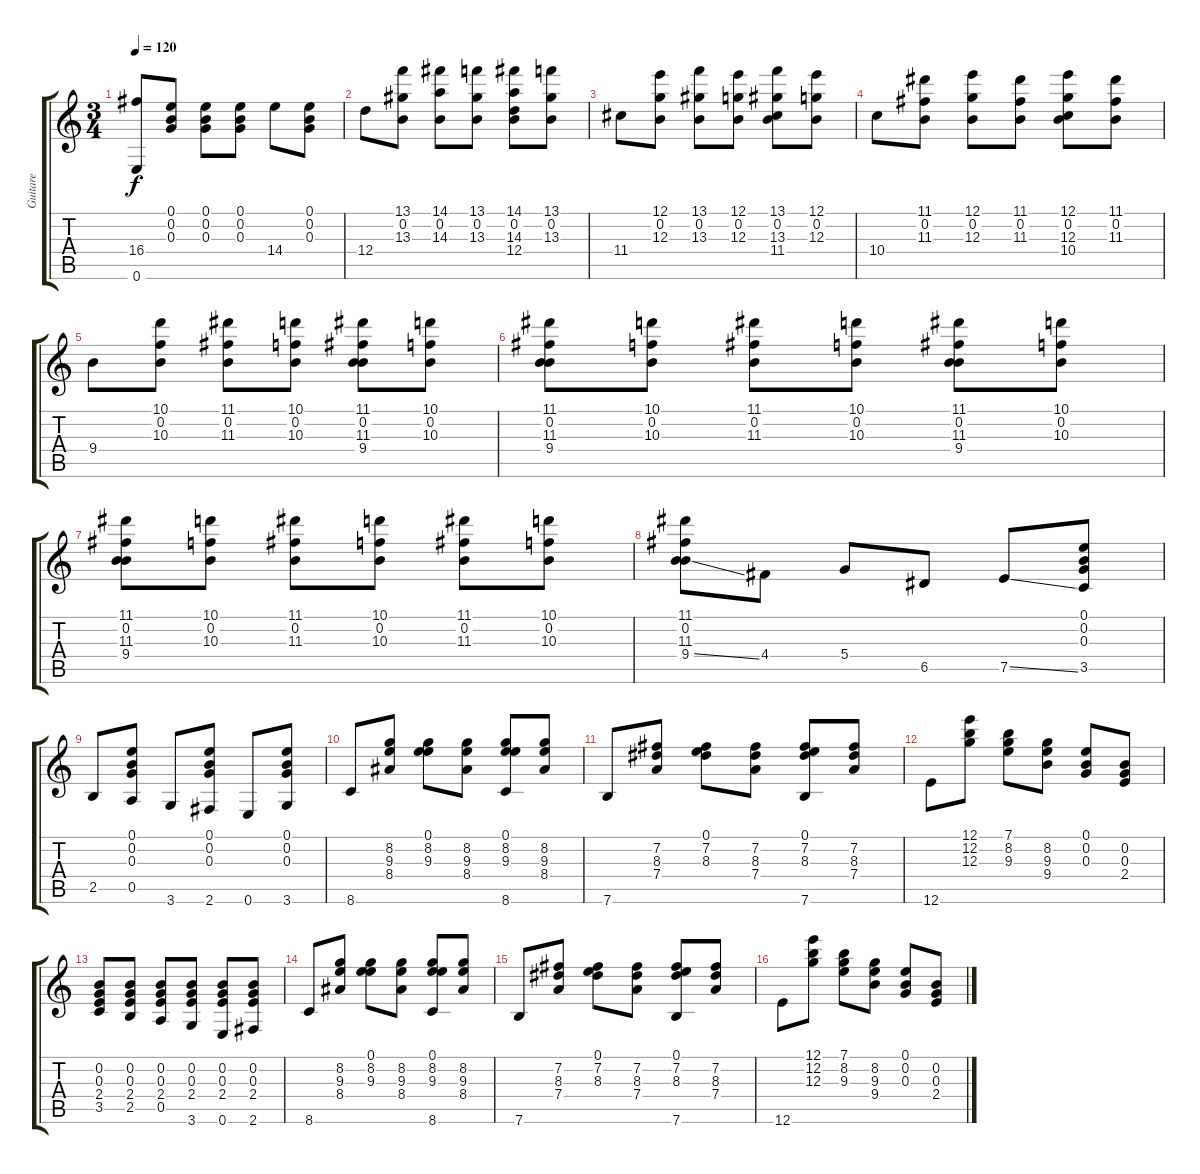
\track ("Guitare" "Guitare") {instrument acousticguitarnylon}
\staff {score tabs}
\tuning (E4 B3 G3 D3 A2 E2) {hide}
\ts (3 4)
\tempo 120
\clef g2
\ks c
(16.4 0.6).8{dy f} (0.1 0.2 0.3).8 (0.1 0.2 0.3).8 (0.1 0.2 0.3).8 14.4.8 (0.1 0.2 0.3).8 |
12.4.8 (13.1 0.2 13.3).8 (14.1 0.2 14.3).8 (13.1 0.2 13.3).8 (14.1 0.2 14.3 12.4).8 (13.1 0.2 13.3).8 |
11.4.8 (12.1 0.2 12.3).8 (13.1 0.2 13.3).8 (12.1 0.2 12.3).8 (13.1 0.2 13.3 11.4).8 (12.1 0.2 12.3).8 |
10.4.8 (11.1 0.2 11.3).8 (12.1 0.2 12.3).8 (11.1 0.2 11.3).8 (12.1 0.2 12.3 10.4).8 (11.1 0.2 11.3).8 |
9.4.8 (10.1 0.2 10.3).8 (11.1 0.2 11.3).8 (10.1 0.2 10.3).8 (11.1 0.2 11.3 9.4).8 (10.1 0.2 10.3).8 |
(11.1 0.2 11.3 9.4).8 (10.1 0.2 10.3).8 (11.1 0.2 11.3).8 (10.1 0.2 10.3).8 (11.1 0.2 11.3 9.4).8 (10.1 0.2 10.3).8 |
(11.1 0.2 11.3 9.4).8 (10.1 0.2 10.3).8 (11.1 0.2 11.3).8 (10.1 0.2 10.3).8 (11.1 0.2 11.3).8 (10.1 0.2 10.3).8 |
(11.1 0.2 11.3 9.4{ss}).8 4.4.8 5.4.8 6.5.8 7.5{ss}.8 (0.1 0.2 0.3 3.5).8 |
2.5.8 (0.1 0.2 0.3 0.5).8 3.6.8 (0.1 0.2 0.3 2.6).8 0.6.8 (0.1 0.2 0.3 3.6).8 |
8.6.8 (8.2 9.3 8.4).8 (0.1 8.2 9.3).8 (8.2 9.3 8.4).8 (0.1 8.2 9.3 8.6).8 (8.2 9.3 8.4).8 |
7.6.8 (7.2 8.3 7.4).8 (0.1 7.2 8.3).8 (7.2 8.3 7.4).8 (0.1 7.2 8.3 7.6).8 (7.2 8.3 7.4).8 |
12.6.8 (12.1 12.2 12.3).8 (7.1 8.2 9.3).8 (8.2 9.3 9.4).8 (0.1 0.2 0.3).8 (0.2 0.3 2.4).8 |
(0.2 0.3 2.4 3.5).8 (0.2 0.3 2.4 2.5).8 (0.2 0.3 2.4 0.5).8 (0.2 0.3 2.4 3.6).8 (0.2 0.3 2.4 0.6).8 (0.2 0.3 2.4 2.6).8 |
8.6.8 (8.2 9.3 8.4).8 (0.1 8.2 9.3).8 (8.2 9.3 8.4).8 (0.1 8.2 9.3 8.6).8 (8.2 9.3 8.4).8 |
7.6.8 (7.2 8.3 7.4).8 (0.1 7.2 8.3).8 (7.2 8.3 7.4).8 (0.1 7.2 8.3 7.6).8 (7.2 8.3 7.4).8 |
12.6.8 (12.1 12.2 12.3).8 (7.1 8.2 9.3).8 (8.2 9.3 9.4).8 (0.1 0.2 0.3).8 (0.2 0.3 2.4).8
